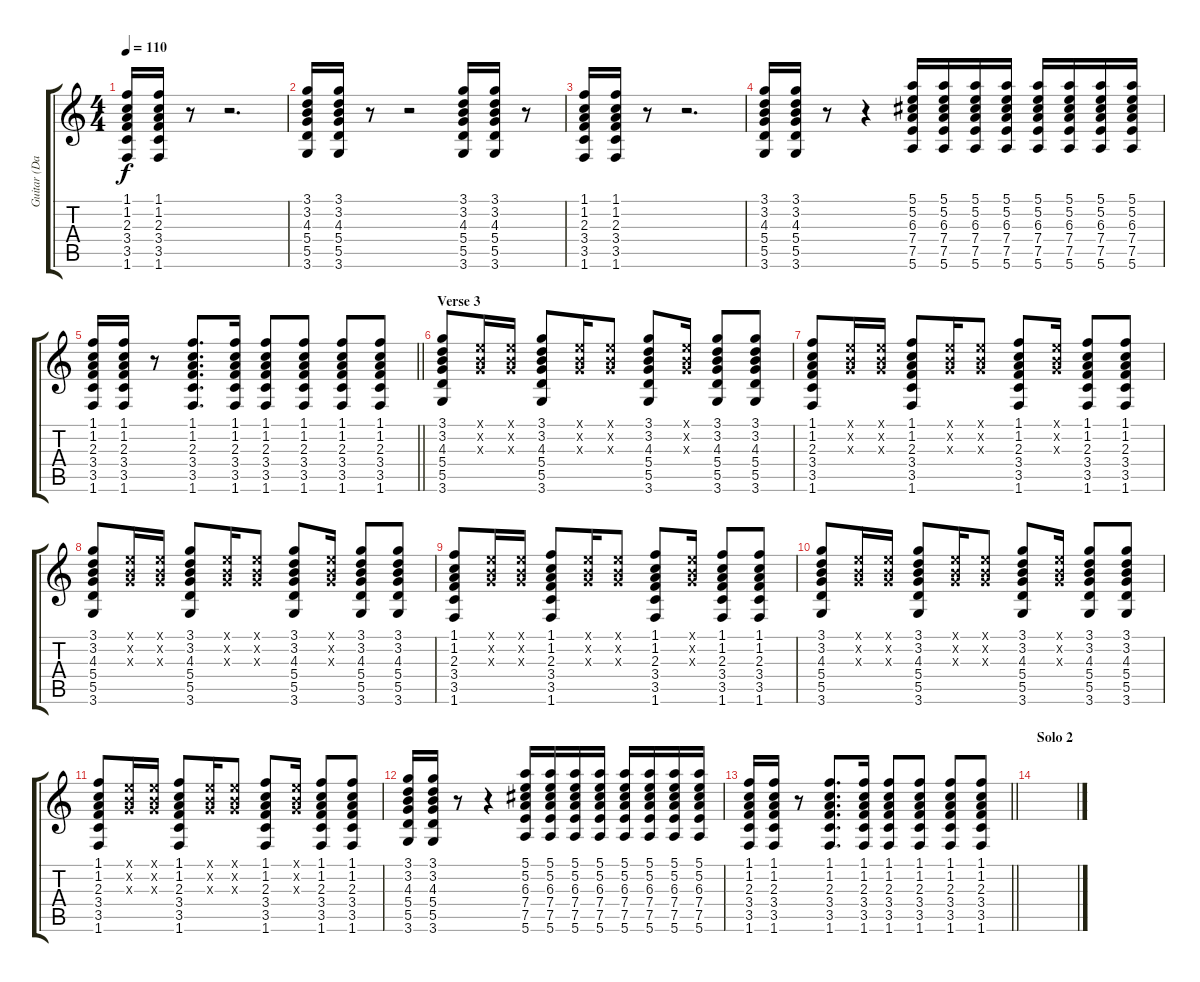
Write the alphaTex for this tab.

\track ("Guitar (David Byrne)" "Guitar (Da") {instrument acousticguitarsteel}
\staff {score tabs}
\tuning (E4 B3 G3 D3 A2 E2) {hide}
\ts (4 4)
\tempo 110
\clef g2
\ks c
(1.1 1.2 2.3 3.4 3.5 1.6).16{dy f} (1.1 1.2 2.3 3.4 3.5 1.6).16 r.8 r.2{d} |
(3.1 3.2 4.3 5.4 5.5 3.6).16 (3.1 3.2 4.3 5.4 5.5 3.6).16 r.8 r.2 (3.1 3.2 4.3 5.4 5.5 3.6).16 (3.1 3.2 4.3 5.4 5.5 3.6).16 r.8 |
(1.1 1.2 2.3 3.4 3.5 1.6).16 (1.1 1.2 2.3 3.4 3.5 1.6).16 r.8 r.2{d} |
(3.1 3.2 4.3 5.4 5.5 3.6).16 (3.1 3.2 4.3 5.4 5.5 3.6).16 r.8 r.4 (5.1 5.2 6.3 7.4 7.5 5.6).16 (5.1 5.2 6.3 7.4 7.5 5.6).16 (5.1 5.2 6.3 7.4 7.5 5.6).16 (5.1 5.2 6.3 7.4 7.5 5.6).16 (5.1 5.2 6.3 7.4 7.5 5.6).16 (5.1 5.2 6.3 7.4 7.5 5.6).16 (5.1 5.2 6.3 7.4 7.5 5.6).16 (5.1 5.2 6.3 7.4 7.5 5.6).16 |
\barLineRight lightlight
(1.1 1.2 2.3 3.4 3.5 1.6).16 (1.1 1.2 2.3 3.4 3.5 1.6).16 r.8 (1.1 1.2 2.3 3.4 3.5 1.6).8{d} (1.1 1.2 2.3 3.4 3.5 1.6).16 (1.1 1.2 2.3 3.4 3.5 1.6).8 (1.1 1.2 2.3 3.4 3.5 1.6).8 (1.1 1.2 2.3 3.4 3.5 1.6).8 (1.1 1.2 2.3 3.4 3.5 1.6).8 |
\section ("" "Verse 3")
(3.1 3.2 4.3 5.4 5.5 3.6).8 (0.1{x} 0.2{x} 0.3{x}).16 (0.1{x} 0.2{x} 0.3{x}).16 (3.1 3.2 4.3 5.4 5.5 3.6).8 (0.1{x} 0.2{x} 0.3{x}).16 (0.1{x} 0.2{x} 0.3{x}).8 (3.1 3.2 4.3 5.4 5.5 3.6).8 (0.1{x} 0.2{x} 0.3{x}).16 (3.1 3.2 4.3 5.4 5.5 3.6).8 (3.1 3.2 4.3 5.4 5.5 3.6).8 |
(1.1 1.2 2.3 3.4 3.5 1.6).8 (0.1{x} 0.2{x} 0.3{x}).16 (0.1{x} 0.2{x} 0.3{x}).16 (1.1 1.2 2.3 3.4 3.5 1.6).8 (0.1{x} 0.2{x} 0.3{x}).16 (0.1{x} 0.2{x} 0.3{x}).8 (1.1 1.2 2.3 3.4 3.5 1.6).8 (0.1{x} 0.2{x} 0.3{x}).16 (1.1 1.2 2.3 3.4 3.5 1.6).8 (1.1 1.2 2.3 3.4 3.5 1.6).8 |
(3.1 3.2 4.3 5.4 5.5 3.6).8 (0.1{x} 0.2{x} 0.3{x}).16 (0.1{x} 0.2{x} 0.3{x}).16 (3.1 3.2 4.3 5.4 5.5 3.6).8 (0.1{x} 0.2{x} 0.3{x}).16 (0.1{x} 0.2{x} 0.3{x}).8 (3.1 3.2 4.3 5.4 5.5 3.6).8 (0.1{x} 0.2{x} 0.3{x}).16 (3.1 3.2 4.3 5.4 5.5 3.6).8 (3.1 3.2 4.3 5.4 5.5 3.6).8 |
(1.1 1.2 2.3 3.4 3.5 1.6).8 (0.1{x} 0.2{x} 0.3{x}).16 (0.1{x} 0.2{x} 0.3{x}).16 (1.1 1.2 2.3 3.4 3.5 1.6).8 (0.1{x} 0.2{x} 0.3{x}).16 (0.1{x} 0.2{x} 0.3{x}).8 (1.1 1.2 2.3 3.4 3.5 1.6).8 (0.1{x} 0.2{x} 0.3{x}).16 (1.1 1.2 2.3 3.4 3.5 1.6).8 (1.1 1.2 2.3 3.4 3.5 1.6).8 |
(3.1 3.2 4.3 5.4 5.5 3.6).8 (0.1{x} 0.2{x} 0.3{x}).16 (0.1{x} 0.2{x} 0.3{x}).16 (3.1 3.2 4.3 5.4 5.5 3.6).8 (0.1{x} 0.2{x} 0.3{x}).16 (0.1{x} 0.2{x} 0.3{x}).8 (3.1 3.2 4.3 5.4 5.5 3.6).8 (0.1{x} 0.2{x} 0.3{x}).16 (3.1 3.2 4.3 5.4 5.5 3.6).8 (3.1 3.2 4.3 5.4 5.5 3.6).8 |
(1.1 1.2 2.3 3.4 3.5 1.6).8 (0.1{x} 0.2{x} 0.3{x}).16 (0.1{x} 0.2{x} 0.3{x}).16 (1.1 1.2 2.3 3.4 3.5 1.6).8 (0.1{x} 0.2{x} 0.3{x}).16 (0.1{x} 0.2{x} 0.3{x}).8 (1.1 1.2 2.3 3.4 3.5 1.6).8 (0.1{x} 0.2{x} 0.3{x}).16 (1.1 1.2 2.3 3.4 3.5 1.6).8 (1.1 1.2 2.3 3.4 3.5 1.6).8 |
(3.1 3.2 4.3 5.4 5.5 3.6).16 (3.1 3.2 4.3 5.4 5.5 3.6).16 r.8 r.4 (5.1 5.2 6.3 7.4 7.5 5.6).16 (5.1 5.2 6.3 7.4 7.5 5.6).16 (5.1 5.2 6.3 7.4 7.5 5.6).16 (5.1 5.2 6.3 7.4 7.5 5.6).16 (5.1 5.2 6.3 7.4 7.5 5.6).16 (5.1 5.2 6.3 7.4 7.5 5.6).16 (5.1 5.2 6.3 7.4 7.5 5.6).16 (5.1 5.2 6.3 7.4 7.5 5.6).16 |
\barLineRight lightlight
(1.1 1.2 2.3 3.4 3.5 1.6).16 (1.1 1.2 2.3 3.4 3.5 1.6).16 r.8 (1.1 1.2 2.3 3.4 3.5 1.6).8{d} (1.1 1.2 2.3 3.4 3.5 1.6).16 (1.1 1.2 2.3 3.4 3.5 1.6).8 (1.1 1.2 2.3 3.4 3.5 1.6).8 (1.1 1.2 2.3 3.4 3.5 1.6).8 (1.1 1.2 2.3 3.4 3.5 1.6).8 |
\section ("" "Solo 2")
